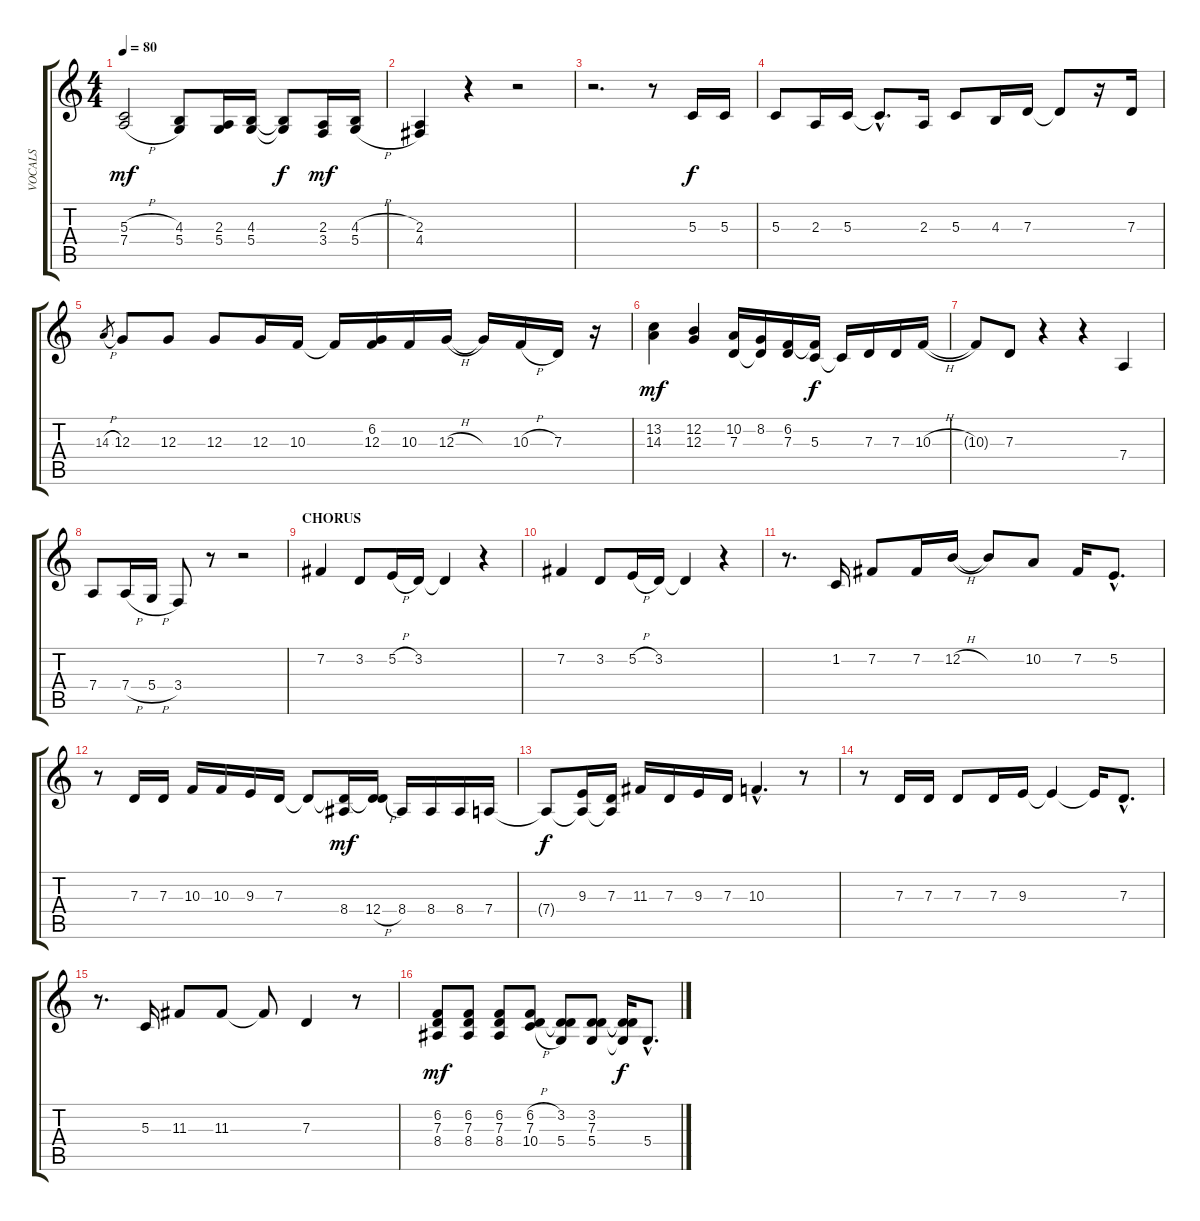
\track ("VOCALS" "VOCALS") {instrument lead6voice}
\staff {score tabs}
\tuning (E4 B3 G3 D3 A2 E2) {hide}
\ts (4 4)
\tempo 80
\clef g2
\ks c
(5.3{h} 7.4{h}).2{dy mf} (4.3 5.4).8 (2.3 5.4).16 (4.3 5.4).16 (4.3{t} 5.4{t}).8{dy f} (2.3 3.4).16{dy mf} (4.3{h} 5.4{h}).16 |
(2.3 4.4).4 r.4 r.2 |
r.2{d} r.8 5.3.16{dy f} 5.3.16 |
5.3.8 2.3.16 5.3.16 5.3{hac t}.8{d} 2.3.16 5.3.8 4.3.16 7.3.16 7.3{t}.8 r.16 7.3.16 |
14.3{h}.8{gr} 12.3.8 12.3.8 12.3.8 12.3.16 10.3.16 10.3{t}.16 (6.2 12.3).16 10.3.16 12.3{h}.16 12.3{t}.16 10.3{h}.16 7.3.16 r.16 |
(13.2 14.3).4{dy mf} (12.2 12.3).4 (10.2 7.3).16 (8.2 7.3{t}).16 (6.2 7.3).16 (6.2{t} 5.3).16{dy f} 5.3{t}.16 7.3.16 7.3.16 10.3{h}.16 |
10.3{t}.8 7.3.8 r.4 r.4 7.4.4 |
7.4.8 7.4{h}.16 5.4{h}.16 3.4.8 r.8 r.2 |
\section ("" "CHORUS")
7.2.4 3.2.8 5.2{h}.16 3.2.16 3.2{t}.4 r.4 |
7.2.4 3.2.8 5.2{h}.16 3.2.16 3.2{t}.4 r.4 |
r.8{d} 1.2.16 7.2.8 7.2.16 12.2{h}.16 12.2{t}.8 10.2.8 7.2.16 5.2{hac}.8{d} |
r.8 7.3.16 7.3.16 10.3.16 10.3.16 9.3.16 7.3.16 7.3{t}.8 (7.3{t} 8.4).16{dy mf} (7.3{t} 12.4{h}).16 8.4.16 8.4.16 8.4.16 7.4.16 |
7.4{t}.8{dy f} (9.3 7.4{t}).16 (7.3 7.4{t}).16 11.3.16 7.3.16 9.3.16 7.3.16 10.3{hac}.4{d} r.8 |
r.8 7.3.16 7.3.16 7.3.8 7.3.16 9.3.16 9.3{t}.4 9.3{t}.16 7.3{hac}.8{d} |
r.8{d} 5.3.16 11.3.8 11.3.8 11.3{t}.8 7.3.4 r.8 |
(6.2 7.3 8.4).8{dy mf} (6.2 7.3 8.4).8 (6.2 7.3 8.4).8 (6.2{h} 7.3 10.4{h}).8 (3.2 7.3{t} 5.4).8 (3.2 7.3 5.4).8 (3.2{t} 7.3{t} 5.4{t}).16{dy f} 5.4{hac}.8{d}
